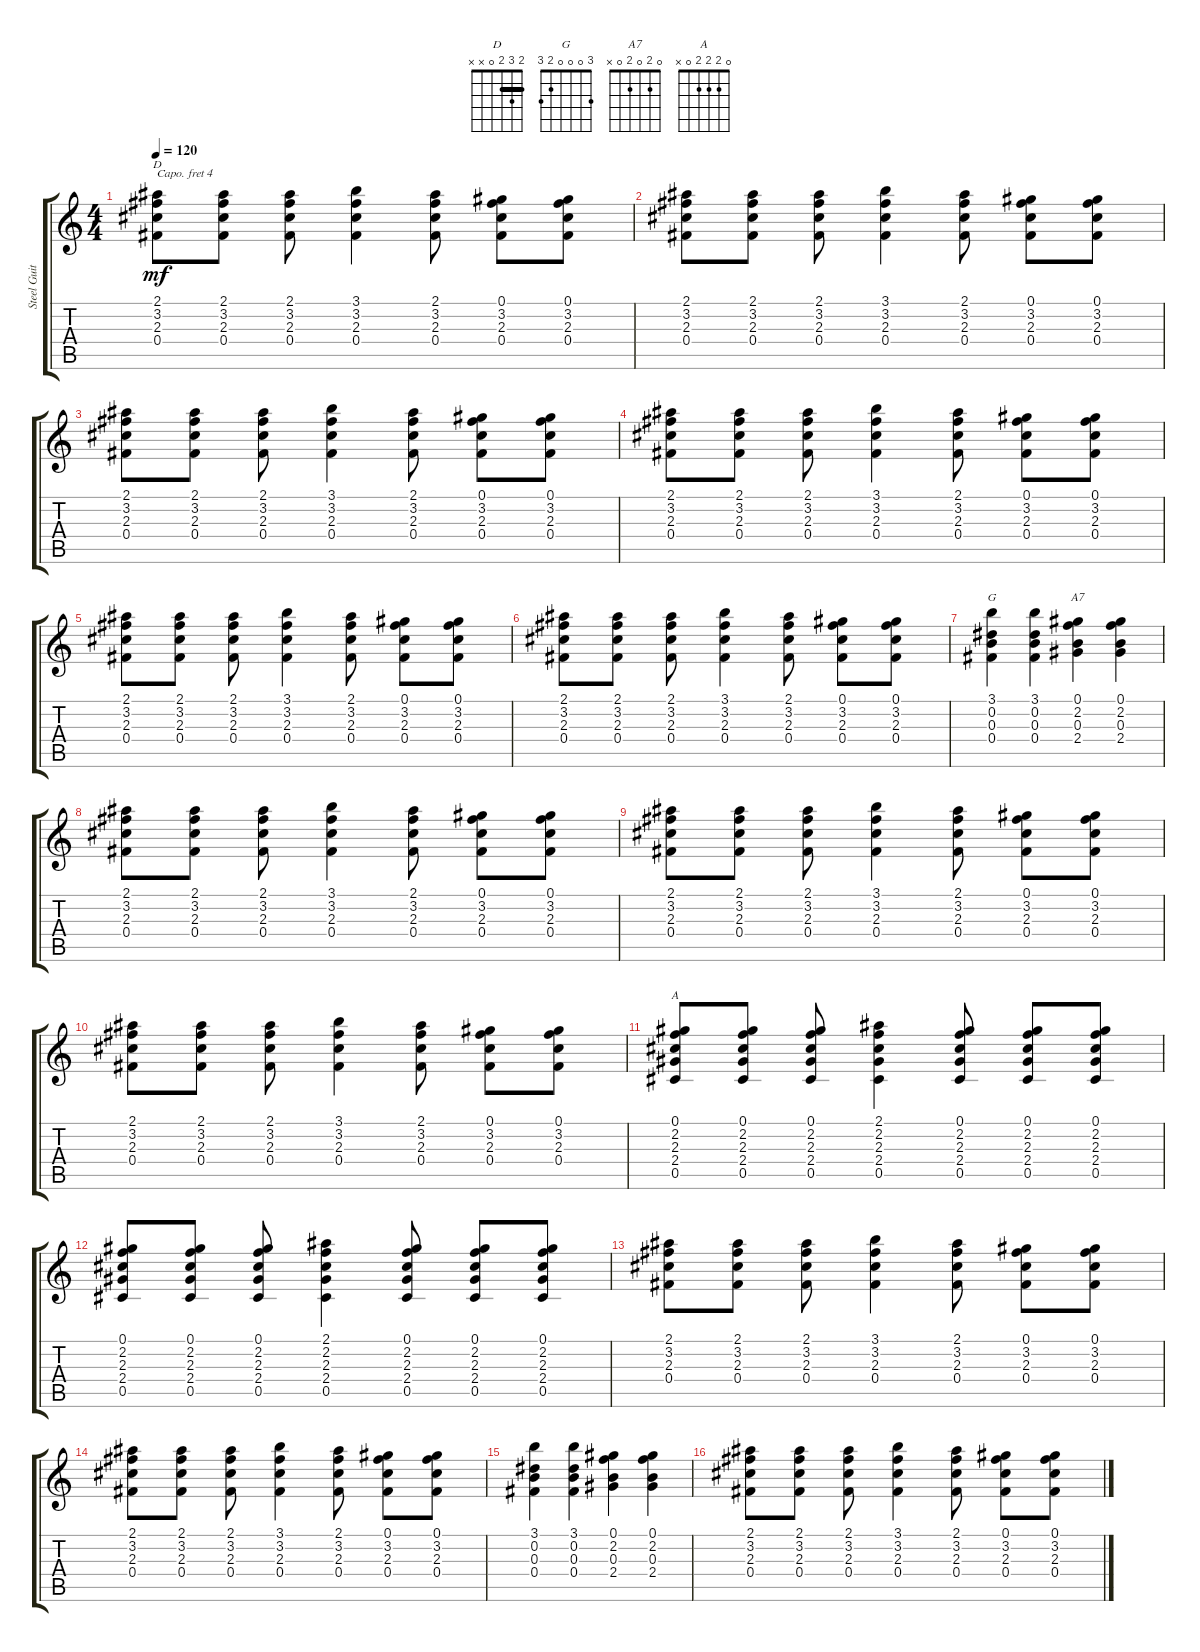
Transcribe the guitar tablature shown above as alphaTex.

\track ("Steel Guitar" "Steel Guit") {instrument acousticguitarsteel}
\staff {score tabs}
\capo 4
\tuning (E4 B3 G3 D3 A2 E2) {hide}
\chord ("D" 2 3 2 0 x x) {barre 2}
\chord ("G" 3 0 0 0 2 3)
\chord ("A7" 0 2 0 2 0 x)
\chord ("A" 0 2 2 2 0 x)
\ts (4 4)
\tempo 120
\clef g2
\ks c
(2.1 3.2 2.3 0.4).8{ch "D" dy mf instrument acousticguitarsteel} (2.1 3.2 2.3 0.4).8 (2.1 3.2 2.3 0.4).8 (3.1 3.2 2.3 0.4).4 (2.1 3.2 2.3 0.4).8 (0.1 3.2 2.3 0.4).8 (0.1 3.2 2.3 0.4).8 |
(2.1 3.2 2.3 0.4).8 (2.1 3.2 2.3 0.4).8 (2.1 3.2 2.3 0.4).8 (3.1 3.2 2.3 0.4).4 (2.1 3.2 2.3 0.4).8 (0.1 3.2 2.3 0.4).8 (0.1 3.2 2.3 0.4).8 |
(2.1 3.2 2.3 0.4).8 (2.1 3.2 2.3 0.4).8 (2.1 3.2 2.3 0.4).8 (3.1 3.2 2.3 0.4).4 (2.1 3.2 2.3 0.4).8 (0.1 3.2 2.3 0.4).8 (0.1 3.2 2.3 0.4).8 |
(2.1 3.2 2.3 0.4).8 (2.1 3.2 2.3 0.4).8 (2.1 3.2 2.3 0.4).8 (3.1 3.2 2.3 0.4).4 (2.1 3.2 2.3 0.4).8 (0.1 3.2 2.3 0.4).8 (0.1 3.2 2.3 0.4).8 |
(2.1 3.2 2.3 0.4).8 (2.1 3.2 2.3 0.4).8 (2.1 3.2 2.3 0.4).8 (3.1 3.2 2.3 0.4).4 (2.1 3.2 2.3 0.4).8 (0.1 3.2 2.3 0.4).8 (0.1 3.2 2.3 0.4).8 |
(2.1 3.2 2.3 0.4).8 (2.1 3.2 2.3 0.4).8 (2.1 3.2 2.3 0.4).8 (3.1 3.2 2.3 0.4).4 (2.1 3.2 2.3 0.4).8 (0.1 3.2 2.3 0.4).8 (0.1 3.2 2.3 0.4).8 |
(3.1 0.2 0.3 0.4).4{ch "G"} (3.1 0.2 0.3 0.4).4 (0.1 2.2 0.3 2.4).4{ch "A7"} (0.1 2.2 0.3 2.4).4 |
(2.1 3.2 2.3 0.4).8 (2.1 3.2 2.3 0.4).8 (2.1 3.2 2.3 0.4).8 (3.1 3.2 2.3 0.4).4 (2.1 3.2 2.3 0.4).8 (0.1 3.2 2.3 0.4).8 (0.1 3.2 2.3 0.4).8 |
(2.1 3.2 2.3 0.4).8 (2.1 3.2 2.3 0.4).8 (2.1 3.2 2.3 0.4).8 (3.1 3.2 2.3 0.4).4 (2.1 3.2 2.3 0.4).8 (0.1 3.2 2.3 0.4).8 (0.1 3.2 2.3 0.4).8 |
(2.1 3.2 2.3 0.4).8 (2.1 3.2 2.3 0.4).8 (2.1 3.2 2.3 0.4).8 (3.1 3.2 2.3 0.4).4 (2.1 3.2 2.3 0.4).8 (0.1 3.2 2.3 0.4).8 (0.1 3.2 2.3 0.4).8 |
(0.1 2.2 2.3 2.4 0.5).8{ch "A"} (0.1 2.2 2.3 2.4 0.5).8 (0.1 2.2 2.3 2.4 0.5).8 (2.1 2.2 2.3 2.4 0.5).4 (0.1 2.2 2.3 2.4 0.5).8 (0.1 2.2 2.3 2.4 0.5).8 (0.1 2.2 2.3 2.4 0.5).8 |
(0.1 2.2 2.3 2.4 0.5).8 (0.1 2.2 2.3 2.4 0.5).8 (0.1 2.2 2.3 2.4 0.5).8 (2.1 2.2 2.3 2.4 0.5).4 (0.1 2.2 2.3 2.4 0.5).8 (0.1 2.2 2.3 2.4 0.5).8 (0.1 2.2 2.3 2.4 0.5).8 |
(2.1 3.2 2.3 0.4).8 (2.1 3.2 2.3 0.4).8 (2.1 3.2 2.3 0.4).8 (3.1 3.2 2.3 0.4).4 (2.1 3.2 2.3 0.4).8 (0.1 3.2 2.3 0.4).8 (0.1 3.2 2.3 0.4).8 |
(2.1 3.2 2.3 0.4).8 (2.1 3.2 2.3 0.4).8 (2.1 3.2 2.3 0.4).8 (3.1 3.2 2.3 0.4).4 (2.1 3.2 2.3 0.4).8 (0.1 3.2 2.3 0.4).8 (0.1 3.2 2.3 0.4).8 |
(3.1 0.2 0.3 0.4).4 (3.1 0.2 0.3 0.4).4 (0.1 2.2 0.3 2.4).4 (0.1 2.2 0.3 2.4).4 |
(2.1 3.2 2.3 0.4).8 (2.1 3.2 2.3 0.4).8 (2.1 3.2 2.3 0.4).8 (3.1 3.2 2.3 0.4).4 (2.1 3.2 2.3 0.4).8 (0.1 3.2 2.3 0.4).8 (0.1 3.2 2.3 0.4).8
